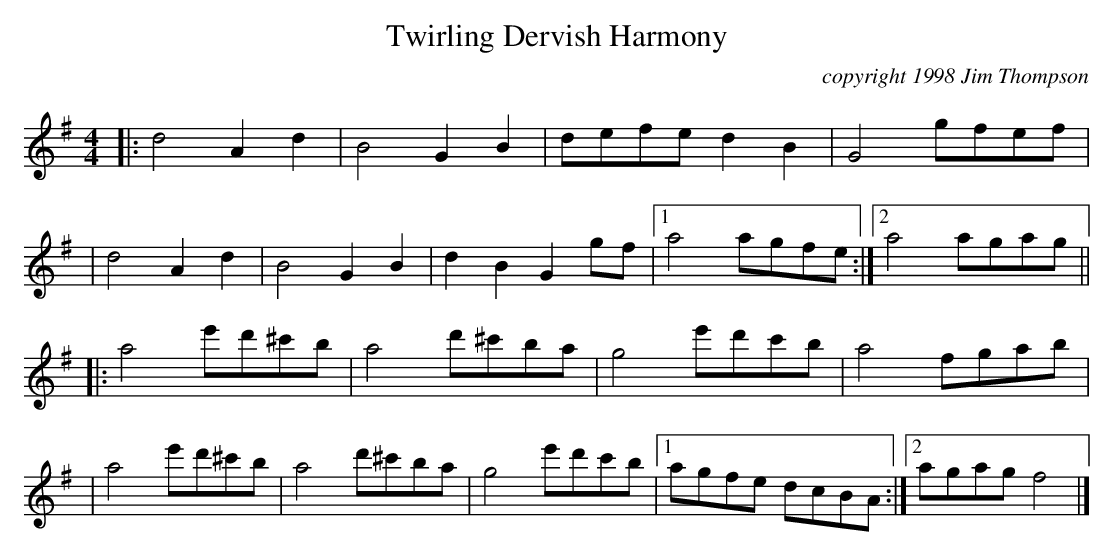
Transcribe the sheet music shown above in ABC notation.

X:1
T:Twirling Dervish Harmony
C:copyright 1998 Jim Thompson
E:14
M:4/4
K:G
|:d4A2d2|B4G2B2|defe d2B2|G4 gfef|
|d4A2d2|B4G2B2|d2B2 G2gf|1 a4 agfe:|2 a4 agag||
E:12
|:a4 e'd'^c'b|a4 d'^c'ba|g4 e'd'c'b|a4 fgab|
|a4 e'd'^c'b|a4 d'^c'ba|g4 e'd'c'b|1 agfe dcBA:|2 agag f4|]

\bigskip              % a bit of space
